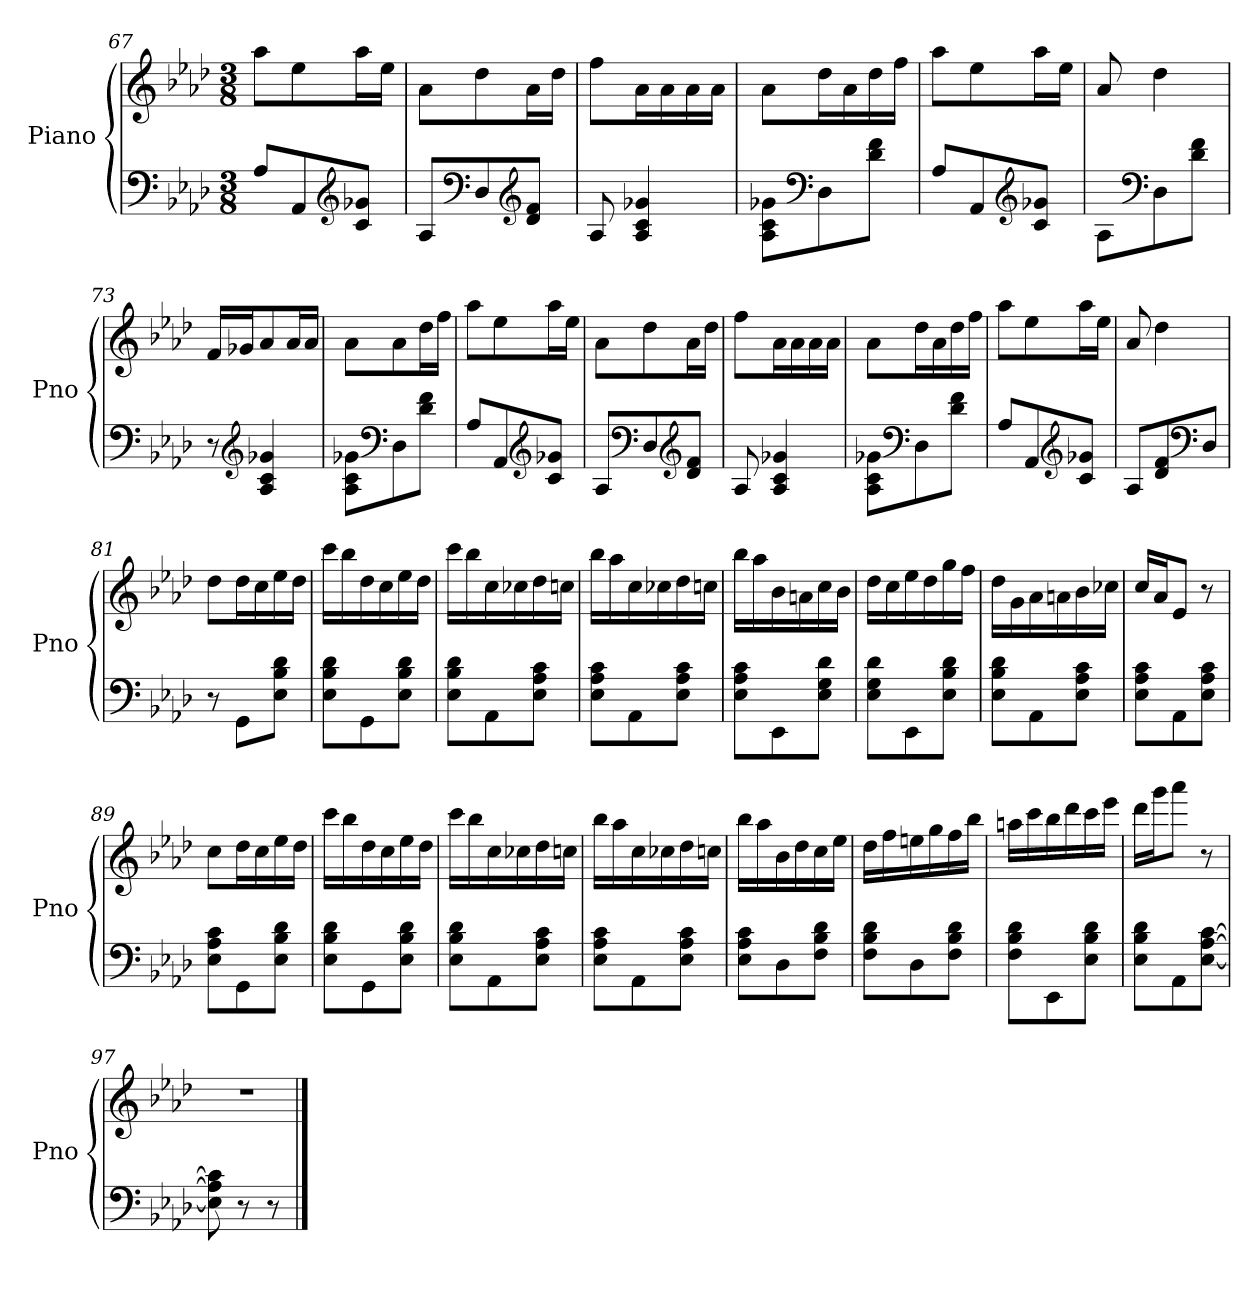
**kern	**kern
*part1	*part1
*staff2	*staff1
*I"Piano	*
*I'Pno	*
*clefF4	*clefG2
*k[b-e-a-d-]	*k[b-e-a-d-]
*M3/8	*M3/8
=67	=67
8A-/L	8aa-\L
8AA-/	8ee-\
*clefG2	*
8c/ 8g-X/J	16aa-\L
.	16ee-\JJ
=68	=68
8A-/L	8a-\L
*clefF4	*
8D-/	8dd-\
*clefG2	*
8d-/ 8f/J	16a-\L
.	16dd-\JJ
=69	=69
8A-/	8ff\L
4A-/ 4c/ 4g-X/	16a-\L
.	16a-\
.	16a-\
.	16a-\JJ
=70	=70
8A-\ 8c\ 8g-X\L	8a-\L
*clefF4	*
8D-\	16dd-\L
.	16a-\
8d-\ 8f\J	16dd-\
.	16ff\JJ
=71	=71
8A-/L	8aa-\L
8AA-/	8ee-\
*clefG2	*
8c/ 8g-X/J	16aa-\L
.	16ee-\JJ
=72	=72
8A-\L	8a-/
*clefF4	*
8D-\	4dd-\
8d-\ 8f\J	.
=73	=73
8r	16f/LL
.	16g-X/J
*clefG2	*
4A-/ 4c/ 4g-X/	8a-/
.	16a-/L
.	16a-/JJ
=74	=74
8A-\ 8c\ 8g-X\L	8a-\L
*clefF4	*
8D-\	8a-\
8d-\ 8f\J	16dd-\L
.	16ff\JJ
=75	=75
8A-/L	8aa-\L
8AA-/	8ee-\
*clefG2	*
8c/ 8g-X/J	16aa-\L
.	16ee-\JJ
=76	=76
8A-/L	8a-\L
*clefF4	*
8D-/	8dd-\
*clefG2	*
8d-/ 8f/J	16a-\L
.	16dd-\JJ
=77	=77
8A-/	8ff\L
4A-/ 4c/ 4g-X/	16a-\L
.	16a-\
.	16a-\
.	16a-\JJ
=78	=78
8A-\ 8c\ 8g-X\L	8a-\L
*clefF4	*
8D-\	16dd-\L
.	16a-\
8d-\ 8f\J	16dd-\
.	16ff\JJ
=79	=79
8A-/L	8aa-\L
8AA-/	8ee-\
*clefG2	*
8c/ 8g-X/J	16aa-\L
.	16ee-\JJ
=80	=80
8A-/L	8a-/
8d-/ 8f/	4dd-\
*clefF4	*
8D-/J	.
=81	=81
*	*MM150
8r	8dd-\L
8GG\L	16dd-\L
.	16cc\
8E-\ 8B-\ 8d-\J	16ee-\
.	16dd-\JJ
=82	=82
8E-\ 8B-\ 8d-\L	16ccc\LL
.	16bb-\
8GG\	16dd-\
.	16cc\
8E-\ 8B-\ 8d-\J	16ee-\
.	16dd-\JJ
=83	=83
8E-\ 8B-\ 8d-\L	16ccc\LL
.	16bb-\
8AA-\	16cc\
.	16cc-X\
8E-\ 8A-\ 8c\J	16dd-\
.	16ccn\JJ
=84	=84
8E-\ 8A-\ 8c\L	16bb-\LL
.	16aa-\
8AA-\	16cc\
.	16cc-X\
8E-\ 8A-\ 8c\J	16dd-\
.	16ccn\JJ
=85	=85
8E-\ 8A-\ 8c\L	16bb-\LL
.	16aa-\
8EE-\	16b-\
.	16an\
8E-\ 8G\ 8d-\J	16cc\
.	16b-\JJ
=86	=86
8E-\ 8G\ 8d-\L	16dd-\LL
.	16cc\
8EE-\	16ee-\
.	16dd-\
8E-\ 8B-\ 8d-\J	16gg\
.	16ff\JJ
=87	=87
8E-\ 8B-\ 8d-\L	16dd-\LL
.	16g\
8AA-\	16a-\
.	16an\
8E-\ 8A-\ 8c\J	16b-\
.	16cc-X\JJ
=88	=88
8E-\ 8A-\ 8c\L	16cc/LL
.	16a-/J
8AA-\	8e-/J
8E-\ 8A-\ 8c\J	8r
=89	=89
8E-\ 8A-\ 8c\L	8cc\L
8GG\	16dd-\L
.	16cc\
8E-\ 8B-\ 8d-\J	16ee-\
.	16dd-\JJ
=90	=90
8E-\ 8B-\ 8d-\L	16ccc\LL
.	16bb-\
8GG\	16dd-\
.	16cc\
8E-\ 8B-\ 8d-\J	16ee-\
.	16dd-\JJ
=91	=91
8E-\ 8B-\ 8d-\L	16ccc\LL
.	16bb-\
8AA-\	16cc\
.	16cc-X\
8E-\ 8A-\ 8c\J	16dd-\
.	16ccn\JJ
=92	=92
8E-\ 8A-\ 8c\L	16bb-\LL
.	16aa-\
8AA-\	16cc\
.	16cc-X\
8E-\ 8A-\ 8c\J	16dd-\
.	16ccn\JJ
=93	=93
8E-\ 8A-\ 8c\L	16bb-\LL
.	16aa-\
8D-\	16b-\
.	16dd-\
8F\ 8B-\ 8d-\J	16cc\
.	16ee-\JJ
=94	=94
8F\ 8B-\ 8d-\L	16dd-\LL
.	16ff\
8D-\	16een\
.	16gg\
8F\ 8B-\ 8d-\J	16ff\
.	16bb-\JJ
=95	=95
8F\ 8B-\ 8d-\L	16aan\LL
.	16ccc\
8EE-\	16bb-\
.	16ddd-\
8E-\ 8B-\ 8d-\J	16ccc\
.	16eee-\JJ
=96	=96
8E-\ 8B-\ 8d-\L	16ddd-\LL
.	16ggg\J
8AA-\	8aaa-\J
[8E-\ [8A-\ [8c\J	8r
=97	=97
8E-]\ 8A-]\ 8c]\	4.r
8r	.
8r	.
==	==
*-	*-
